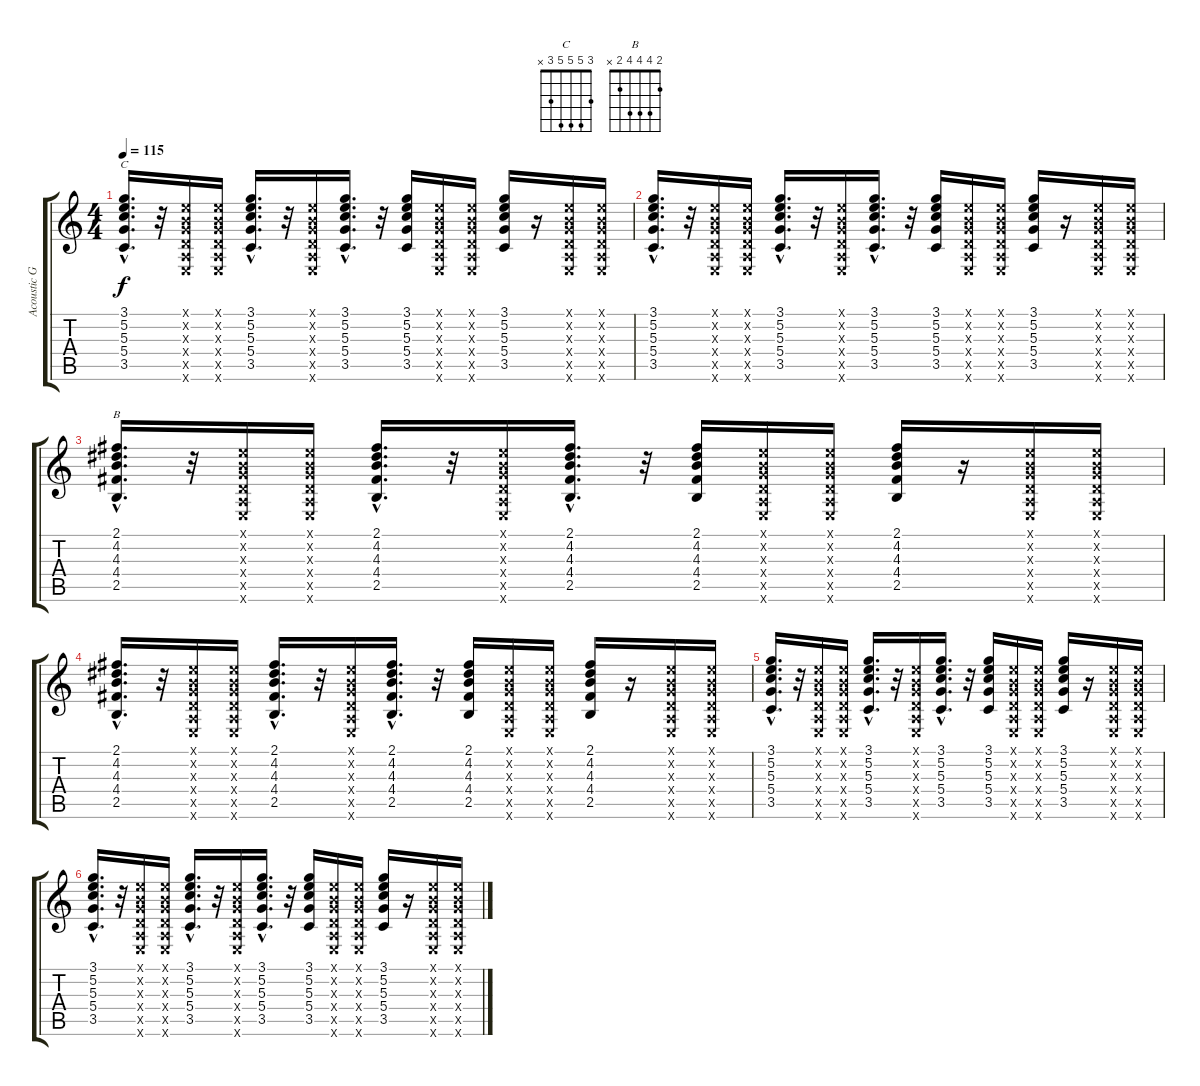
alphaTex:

\track ("Acoustic Guitar" "Acoustic G") {instrument acousticguitarsteel}
\staff {score tabs}
\tuning (E4 B3 G3 D3 A2 E2) {hide}
\chord ("C" 3 5 5 5 3 x)
\chord ("B" 2 4 4 4 2 x)
\ts (4 4)
\tempo 115
\clef g2
\ks c
(3.1{hac} 5.2{hac} 5.3{hac} 5.4{hac} 3.5{hac}).16{d ch "C" dy f} r.32 (0.1{x} 0.2{x} 0.3{x} 0.4{x} 0.5{x} 0.6{x}).16 (0.1{x} 0.2{x} 0.3{x} 0.4{x} 0.5{x} 0.6{x}).16 (3.1{hac} 5.2{hac} 5.3{hac} 5.4 3.5{hac}).16{d} r.32 (0.1{x} 0.2{x} 0.3{x} 0.4{x} 0.5{x} 0.6{x}).16 (3.1{hac} 5.2{hac} 5.3{hac} 5.4{hac} 3.5{hac}).16{d} r.32 (3.1 5.2 5.3 5.4 3.5).16 (0.1{x} 0.2{x} 0.3{x} 0.4{x} 0.5{x} 0.6{x}).16 (0.1{x} 0.2{x} 0.3{x} 0.4{x} 0.5{x} 0.6{x}).16 (3.1 5.2 5.3 5.4 3.5).16 r.16 (0.1{x} 0.2{x} 0.3{x} 0.4{x} 0.5{x} 0.6{x}).16 (0.1{x} 0.2{x} 0.3{x} 0.4{x} 0.5{x} 0.6{x}).16 |
(3.1{hac} 5.2{hac} 5.3{hac} 5.4{hac} 3.5{hac}).16{d} r.32 (0.1{x} 0.2{x} 0.3{x} 0.4{x} 0.5{x} 0.6{x}).16 (0.1{x} 0.2{x} 0.3{x} 0.4{x} 0.5{x} 0.6{x}).16 (3.1{hac} 5.2{hac} 5.3{hac} 5.4 3.5{hac}).16{d} r.32 (0.1{x} 0.2{x} 0.3{x} 0.4{x} 0.5{x} 0.6{x}).16 (3.1{hac} 5.2{hac} 5.3{hac} 5.4{hac} 3.5{hac}).16{d} r.32 (3.1 5.2 5.3 5.4 3.5).16 (0.1{x} 0.2{x} 0.3{x} 0.4{x} 0.5{x} 0.6{x}).16 (0.1{x} 0.2{x} 0.3{x} 0.4{x} 0.5{x} 0.6{x}).16 (3.1 5.2 5.3 5.4 3.5).16 r.16 (0.1{x} 0.2{x} 0.3{x} 0.4{x} 0.5{x} 0.6{x}).16 (0.1{x} 0.2{x} 0.3{x} 0.4{x} 0.5{x} 0.6{x}).16 |
(2.1{hac} 4.2{hac} 4.3{hac} 4.4{hac} 2.5{hac}).16{d ch "B"} r.32 (0.1{x} 0.2{x} 0.3{x} 0.4{x} 0.5{x} 0.6{x}).16 (0.1{x} 0.2{x} 0.3{x} 0.4{x} 0.5{x} 0.6{x}).16 (2.1{hac} 4.2{hac} 4.3{hac} 4.4 2.5{hac}).16{d} r.32 (0.1{x} 0.2{x} 0.3{x} 0.4{x} 0.5{x} 0.6{x}).16 (2.1{hac} 4.2{hac} 4.3{hac} 4.4{hac} 2.5{hac}).16{d} r.32 (2.1 4.2 4.3 4.4 2.5).16 (0.1{x} 0.2{x} 0.3{x} 0.4{x} 0.5{x} 0.6{x}).16 (0.1{x} 0.2{x} 0.3{x} 0.4{x} 0.5{x} 0.6{x}).16 (2.1 4.2 4.3 4.4 2.5).16 r.16 (0.1{x} 0.2{x} 0.3{x} 0.4{x} 0.5{x} 0.6{x}).16 (0.1{x} 0.2{x} 0.3{x} 0.4{x} 0.5{x} 0.6{x}).16 |
(2.1{hac} 4.2{hac} 4.3{hac} 4.4{hac} 2.5{hac}).16{d} r.32 (0.1{x} 0.2{x} 0.3{x} 0.4{x} 0.5{x} 0.6{x}).16 (0.1{x} 0.2{x} 0.3{x} 0.4{x} 0.5{x} 0.6{x}).16 (2.1{hac} 4.2{hac} 4.3{hac} 4.4 2.5{hac}).16{d} r.32 (0.1{x} 0.2{x} 0.3{x} 0.4{x} 0.5{x} 0.6{x}).16 (2.1{hac} 4.2{hac} 4.3{hac} 4.4{hac} 2.5{hac}).16{d} r.32 (2.1 4.2 4.3 4.4 2.5).16 (0.1{x} 0.2{x} 0.3{x} 0.4{x} 0.5{x} 0.6{x}).16 (0.1{x} 0.2{x} 0.3{x} 0.4{x} 0.5{x} 0.6{x}).16 (2.1 4.2 4.3 4.4 2.5).16 r.16 (0.1{x} 0.2{x} 0.3{x} 0.4{x} 0.5{x} 0.6{x}).16 (0.1{x} 0.2{x} 0.3{x} 0.4{x} 0.5{x} 0.6{x}).16 |
(3.1{hac} 5.2{hac} 5.3{hac} 5.4{hac} 3.5{hac}).16{d} r.32 (0.1{x} 0.2{x} 0.3{x} 0.4{x} 0.5{x} 0.6{x}).16 (0.1{x} 0.2{x} 0.3{x} 0.4{x} 0.5{x} 0.6{x}).16 (3.1{hac} 5.2{hac} 5.3{hac} 5.4 3.5{hac}).16{d} r.32 (0.1{x} 0.2{x} 0.3{x} 0.4{x} 0.5{x} 0.6{x}).16 (3.1{hac} 5.2{hac} 5.3{hac} 5.4{hac} 3.5{hac}).16{d} r.32 (3.1 5.2 5.3 5.4 3.5).16 (0.1{x} 0.2{x} 0.3{x} 0.4{x} 0.5{x} 0.6{x}).16 (0.1{x} 0.2{x} 0.3{x} 0.4{x} 0.5{x} 0.6{x}).16 (3.1 5.2 5.3 5.4 3.5).16 r.16 (0.1{x} 0.2{x} 0.3{x} 0.4{x} 0.5{x} 0.6{x}).16 (0.1{x} 0.2{x} 0.3{x} 0.4{x} 0.5{x} 0.6{x}).16 |
(3.1{hac} 5.2{hac} 5.3{hac} 5.4{hac} 3.5{hac}).16{d} r.32 (0.1{x} 0.2{x} 0.3{x} 0.4{x} 0.5{x} 0.6{x}).16 (0.1{x} 0.2{x} 0.3{x} 0.4{x} 0.5{x} 0.6{x}).16 (3.1{hac} 5.2{hac} 5.3{hac} 5.4 3.5{hac}).16{d} r.32 (0.1{x} 0.2{x} 0.3{x} 0.4{x} 0.5{x} 0.6{x}).16 (3.1{hac} 5.2{hac} 5.3{hac} 5.4{hac} 3.5{hac}).16{d} r.32 (3.1 5.2 5.3 5.4 3.5).16 (0.1{x} 0.2{x} 0.3{x} 0.4{x} 0.5{x} 0.6{x}).16 (0.1{x} 0.2{x} 0.3{x} 0.4{x} 0.5{x} 0.6{x}).16 (3.1 5.2 5.3 5.4 3.5).16 r.16 (0.1{x} 0.2{x} 0.3{x} 0.4{x} 0.5{x} 0.6{x}).16 (0.1{x} 0.2{x} 0.3{x} 0.4{x} 0.5{x} 0.6{x}).16
